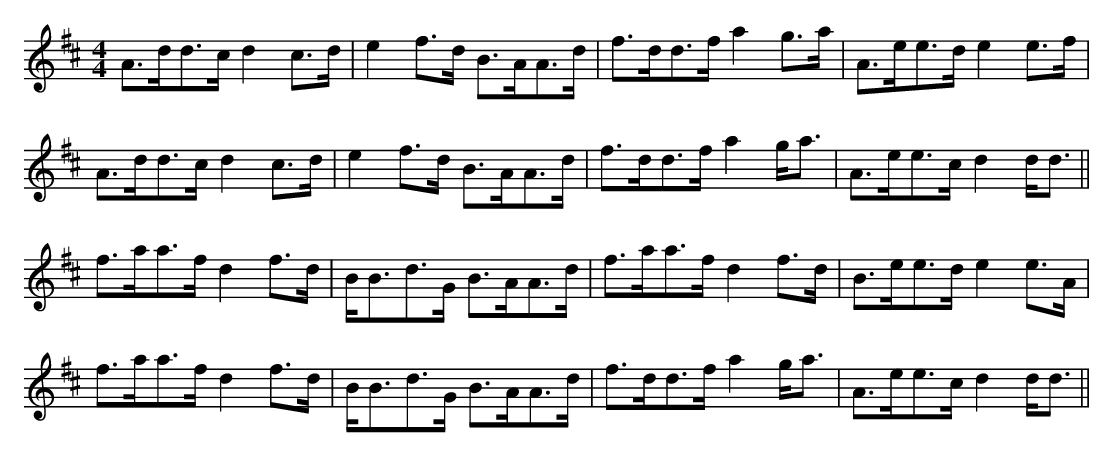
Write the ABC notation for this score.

X:1
M:4/4
K:Amix
A>dd>c d2 c>d|e2 f>d B>AA>d|f>dd>f a2 g>a|A>ee>d e2 e>f|
A>dd>c d2 c>d|e2 f>d B>AA>d|f>dd>f a2 g<a|A>ee>c d2 d<d||
f>aa>f d2 f>d|B<Bd>G B>AA>d|f>aa>f d2 f>d|B>ee>d e2 e>A|
f>aa>f d2 f>d|B<Bd>G B>AA>d|f>dd>f a2 g<a|A>ee>c d2 d<d||
